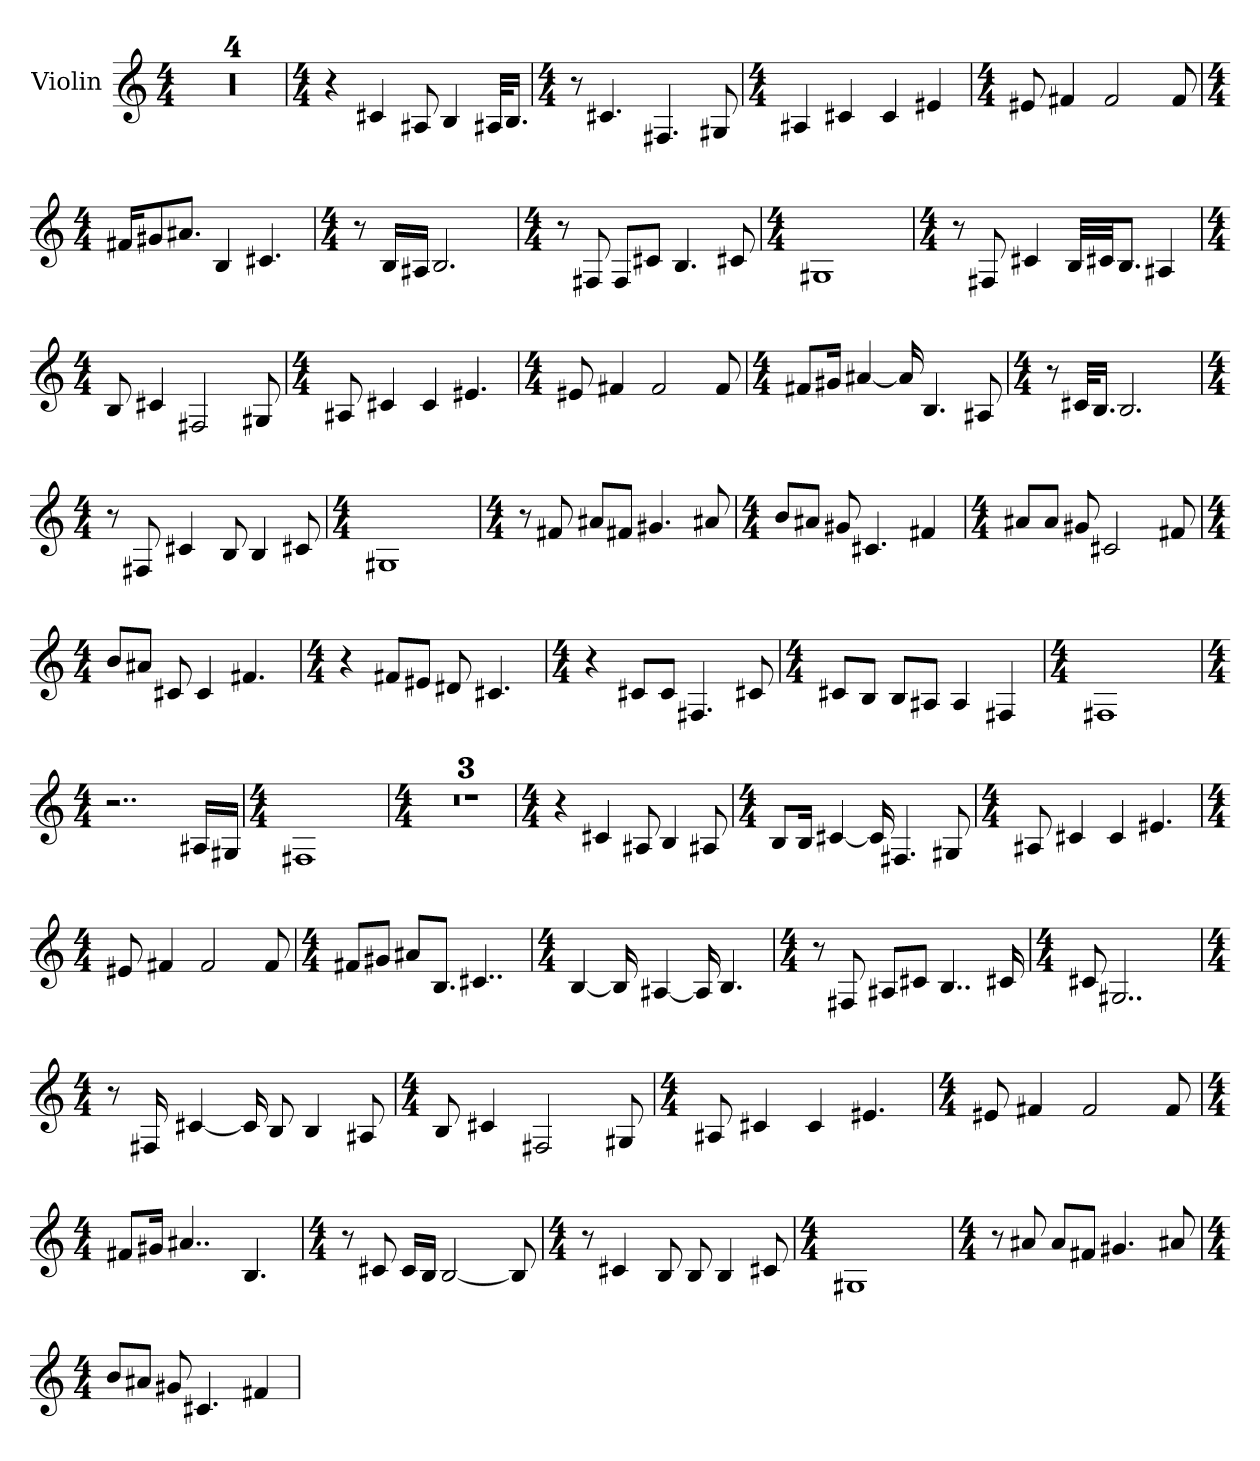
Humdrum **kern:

**kern
*part1
*staff1
*I"Violin
*I'Vln
*M4/4
=
1r
=
*M4/4
1r
=
*M4/4
1r
=
*M4/4
1r
=
*M4/4
4r
4c#X
8A#X
4B
32A#XKLL
16.BJJ
=
*M4/4
8r
4.c#X
4.F#X
8G#X
=
*M4/4
4A#X
4c#X
4c#
4e#X
=
*M4/4
8e#X
4f#X
2f#
8f#
=
*M4/4
16f#XKL
8g#X
8.a#XJ
4B
4.c#X
=
*M4/4
8r
16BLL
16A#XJJ
2.B
=
*M4/4
8r
8F#X
8F#L
8c#XJ
4.B
8c#X
=
*M4/4
1G#X
=
*M4/4
8r
8F#X
4c#X
32BLLL
32c#XJJ
8.BJ
4A#X
=
*M4/4
8B
4c#X
2F#X
8G#X
=
*M4/4
8A#X
4c#X
4c#
4.e#X
=
*M4/4
8e#X
4f#X
2f#
8f#
=
*M4/4
8f#XL
16g#XJk
[4a#X
16a#]
4.B
8A#X
=
*M4/4
8r
32c#XKLL
16.BJJ
2.B
=
*M4/4
8r
8F#X
4c#X
8B
4B
8c#X
=
*M4/4
1G#X
=
*M4/4
8r
8f#X
8a#XL
8f#XJ
4.g#X
8a#X
=
*M4/4
8bL
8a#XJ
8g#X
4.c#X
4f#X
=
*M4/4
8a#XL
8a#J
8g#X
2c#X
8f#X
=
*M4/4
8bL
8a#XJ
8c#X
4c#
4.f#X
=
*M4/4
4r
8f#XL
8e#XJ
8d#X
4.c#X
=
*M4/4
4r
8c#XL
8c#J
4.F#X
8c#X
=
*M4/4
8c#XL
8BJ
8BL
8A#XJ
4A#
4F#X
=
*M4/4
1F#X
=
*M4/4
2..r
16A#XLL
16G#XJJ
=
*M4/4
1F#X
=
*M4/4
1r
=
*M4/4
1r
=
*M4/4
1r
=
*M4/4
4r
4c#X
8A#X
4B
8A#X
=
*M4/4
8BL
16BJk
[4c#X
16c#]
4.F#X
8G#X
=
*M4/4
8A#X
4c#X
4c#
4.e#X
=
*M4/4
8e#X
4f#X
2f#
8f#
=
*M4/4
8f#XL
8g#XJ
8a#XL
8.BJ
4..c#X
=
*M4/4
[4B
16B]
[4A#X
16A#]
4.B
=
*M4/4
8r
8F#X
8A#XL
8c#XJ
4..B
16c#X
=
*M4/4
8c#X
2..G#X
=
*M4/4
8r
16F#X
[4c#X
16c#]
8B
4B
8A#X
=
*M4/4
8B
4c#X
2F#X
8G#X
=
*M4/4
8A#X
4c#X
4c#
4.e#X
=
*M4/4
8e#X
4f#X
2f#
8f#
=
*M4/4
8f#XL
16g#XJk
4..a#X
4.B
=
*M4/4
8r
8c#X
16c#LL
16BJJ
[2B
8B]
=
*M4/4
8r
4c#X
8B
8B
4B
8c#X
=
*M4/4
1G#X
=
*M4/4
8r
8a#X
8a#L
8f#XJ
4.g#X
8a#X
=
*M4/4
8bL
8a#XJ
8g#X
4.c#X
4f#X
=
*-
